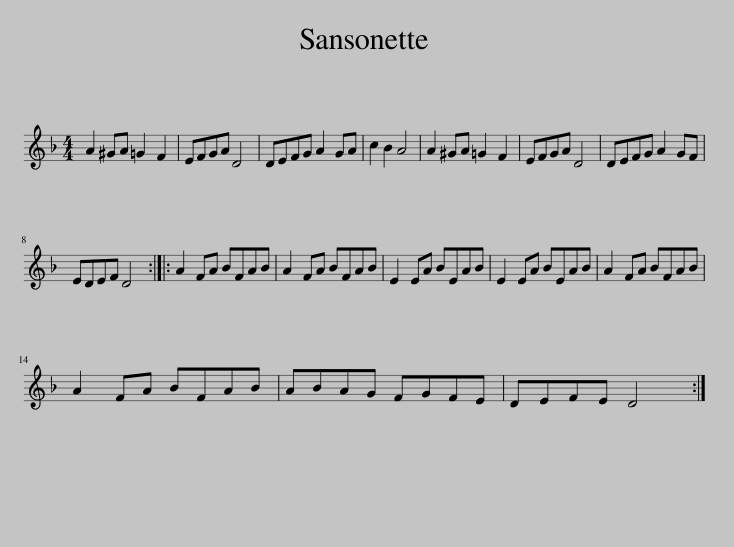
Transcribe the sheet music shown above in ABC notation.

X:1
L:1/8
M:4/4
I:linebreak $
K:Dmin
V:1 treble
V:1
 A2 ^GA =G2 F2 | EFGA D4 | DEFG A2 GA | c2 B2 A4 | A2 ^GA =G2 F2 | %5
 EFGA D4 | DEFG A2 GF |$ EDEF D4 :: A2 FA BFAB | A2 FA BFAB | %10
 E2 EA BEAB | E2 EA BEAB | A2 FA BFAB |$ A2 FA BFAB | ABAG FGFE | %15
 DEFE D4 :| %16
